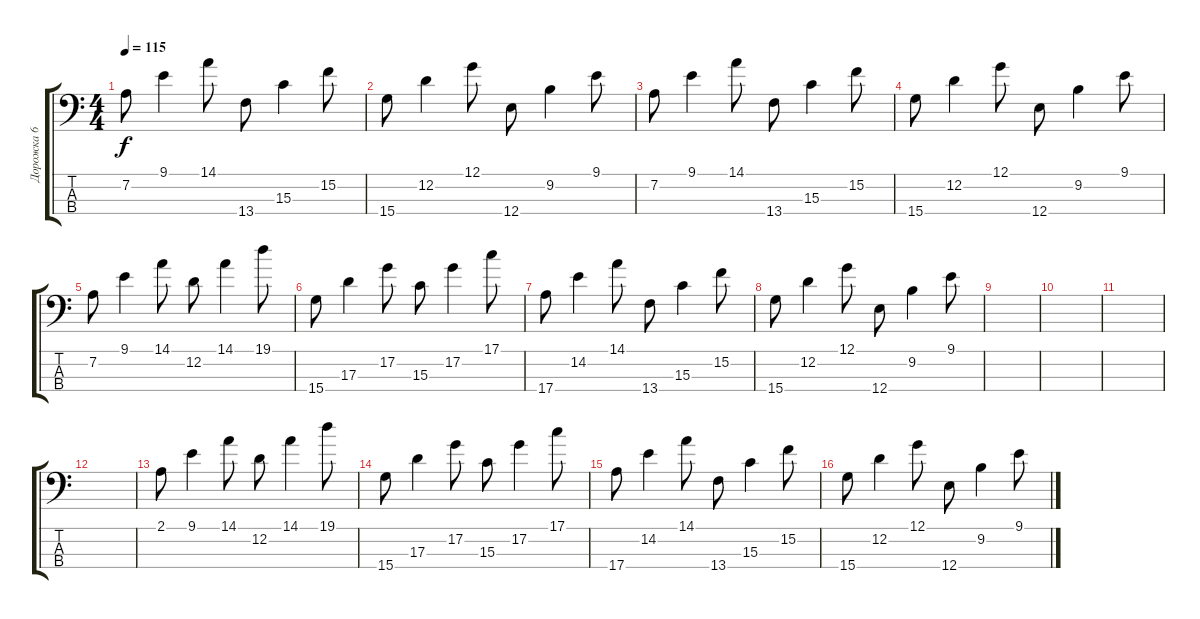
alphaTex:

\track ("Дорожка 6" "Дорожка 6") {instrument electricbassfinger}
\staff {score tabs}
\tuning (G2 D2 A1 E1) {hide}
\ts (4 4)
\tempo 115
\clef f4
\ks c
7.2.8{dy f} 9.1.4 14.1.8 13.4.8 15.3.4 15.2.8 |
15.4.8 12.2.4 12.1.8 12.4.8 9.2.4 9.1.8 |
7.2.8 9.1.4 14.1.8 13.4.8 15.3.4 15.2.8 |
15.4.8 12.2.4 12.1.8 12.4.8 9.2.4 9.1.8 |
7.2.8 9.1.4 14.1.8 12.2.8 14.1.4 19.1.8 |
15.4.8 17.3.4 17.2.8 15.3.8 17.2.4 17.1.8 |
17.4.8 14.2.4 14.1.8 13.4.8 15.3.4 15.2.8 |
15.4.8 12.2.4 12.1.8 12.4.8 9.2.4 9.1.8 |
|
|
|
|
2.1.8 9.1.4 14.1.8 12.2.8 14.1.4 19.1.8 |
15.4.8 17.3.4 17.2.8 15.3.8 17.2.4 17.1.8 |
17.4.8 14.2.4 14.1.8 13.4.8 15.3.4 15.2.8 |
15.4.8 12.2.4 12.1.8 12.4.8 9.2.4 9.1.8
